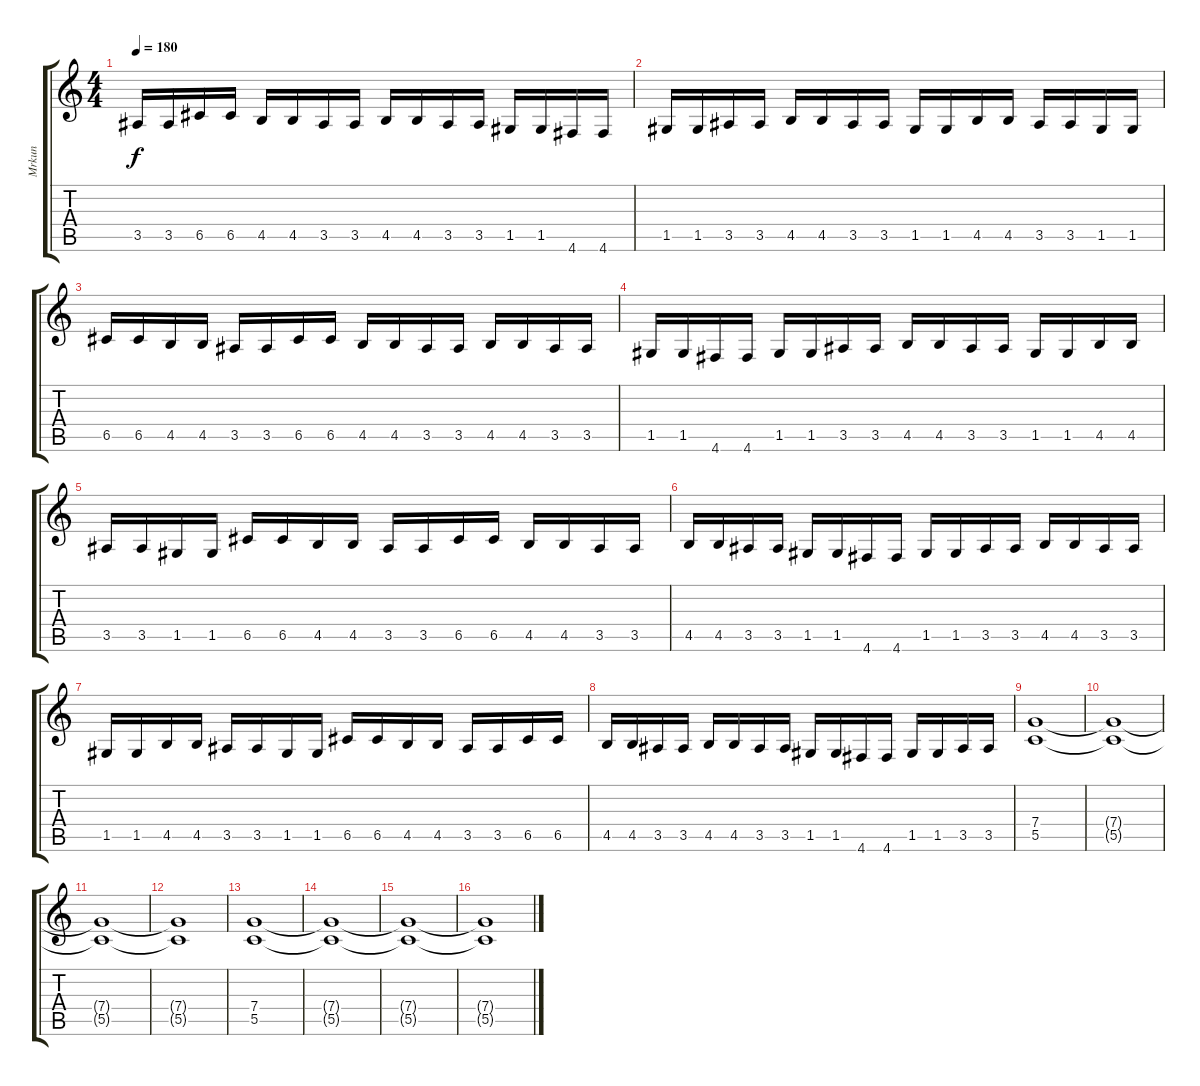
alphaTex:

\track ("Mrkun" "Mrkun") {instrument distortionguitar}
\staff {score tabs}
\tuning (D4 A3 F3 C3 G2 D2) {hide}
\ts (4 4)
\tempo 180
\clef g2
\ks c
3.5.16{dy f} 3.5.16 6.5.16 6.5.16 4.5.16 4.5.16 3.5.16 3.5.16 4.5.16 4.5.16 3.5.16 3.5.16 1.5.16 1.5.16 4.6.16 4.6.16 |
1.5.16 1.5.16 3.5.16 3.5.16 4.5.16 4.5.16 3.5.16 3.5.16 1.5.16 1.5.16 4.5.16 4.5.16 3.5.16 3.5.16 1.5.16 1.5.16 |
6.5.16 6.5.16 4.5.16 4.5.16 3.5.16 3.5.16 6.5.16 6.5.16 4.5.16 4.5.16 3.5.16 3.5.16 4.5.16 4.5.16 3.5.16 3.5.16 |
1.5.16 1.5.16 4.6.16 4.6.16 1.5.16 1.5.16 3.5.16 3.5.16 4.5.16 4.5.16 3.5.16 3.5.16 1.5.16 1.5.16 4.5.16 4.5.16 |
3.5.16 3.5.16 1.5.16 1.5.16 6.5.16 6.5.16 4.5.16 4.5.16 3.5.16 3.5.16 6.5.16 6.5.16 4.5.16 4.5.16 3.5.16 3.5.16 |
4.5.16 4.5.16 3.5.16 3.5.16 1.5.16 1.5.16 4.6.16 4.6.16 1.5.16 1.5.16 3.5.16 3.5.16 4.5.16 4.5.16 3.5.16 3.5.16 |
1.5.16 1.5.16 4.5.16 4.5.16 3.5.16 3.5.16 1.5.16 1.5.16 6.5.16 6.5.16 4.5.16 4.5.16 3.5.16 3.5.16 6.5.16 6.5.16 |
4.5.16 4.5.16 3.5.16 3.5.16 4.5.16 4.5.16 3.5.16 3.5.16 1.5.16 1.5.16 4.6.16 4.6.16 1.5.16 1.5.16 3.5.16 3.5.16 |
(7.4 5.5).1 |
(7.4{t} 5.5{t}).1 |
(7.4{t} 5.5{t}).1 |
(7.4{t} 5.5{t}).1 |
(7.4 5.5).1 |
(7.4{t} 5.5{t}).1 |
(7.4{t} 5.5{t}).1 |
(7.4{t} 5.5{t}).1
